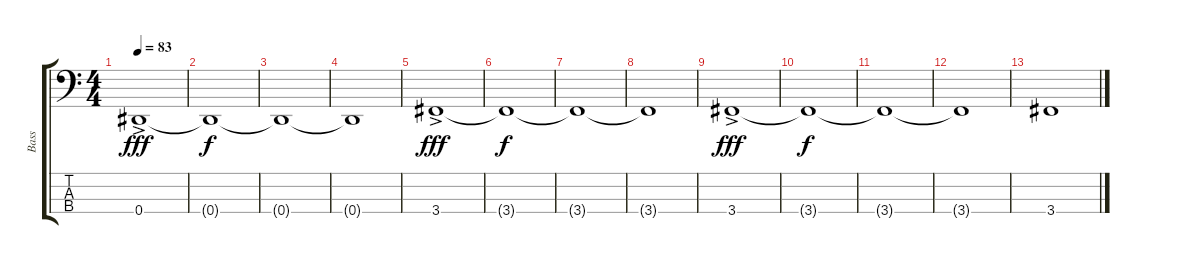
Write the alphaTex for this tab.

\track ("Bass" "Bass") {instrument synthbass2}
\staff {score tabs}
\tuning (Gb2 Db2 Ab1 Eb1) {hide}
\ts (4 4)
\tempo 83
\clef f4
\ks c
0.4{ac}.1{dy fff} |
0.4{t}.1{dy f} |
0.4{t}.1 |
0.4{t}.1 |
3.4{ac}.1{dy fff} |
3.4{t}.1{dy f} |
3.4{t}.1 |
3.4{t}.1 |
3.4{ac}.1{dy fff} |
3.4{t}.1{dy f} |
3.4{t}.1 |
3.4{t}.1 |
3.4.1
